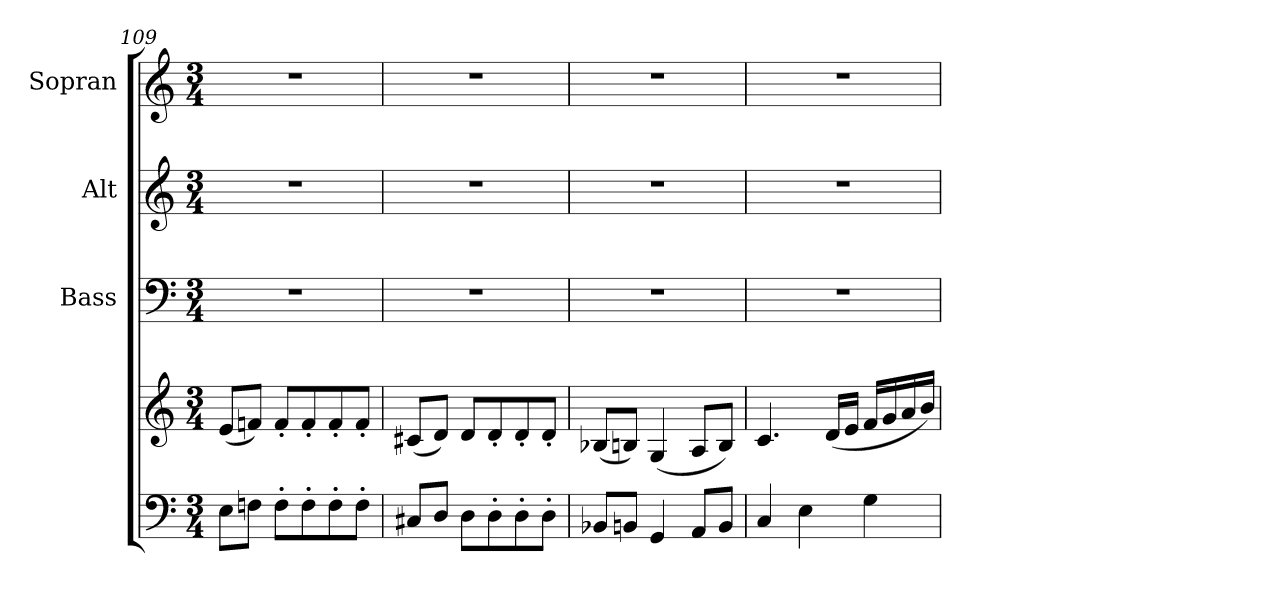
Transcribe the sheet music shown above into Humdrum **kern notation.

**kern	**kern	**kern	**kern	**kern
*part4	*part4	*part3	*part2	*part1
*staff5	*staff4	*staff3	*staff2	*staff1
*	*	*I"Bass	*I"Alt	*I"Sopran
*	*	*I'B.	*I'A.	*I'S.
!!LO:PB:g=z
*clefF4	*clefG2	*clefF4	*clefG2	*clefG2
*k[]	*k[]	*k[]	*k[]	*k[]
*C:	*C:	*C:	*C:	*C:
*M3/4	*M3/4	*M3/4	*M3/4	*M3/4
=109	=109	=109	=109	=109
8E\L	(<8e/L	2.r	2.r	2.r
8Fn\J	8fn/J)	.	.	.
8F'>\L	8f'</L	.	.	.
8F'>\	8f'</	.	.	.
8F'>\	8f'</	.	.	.
8F'>\J	8f'</J	.	.	.
=110	=110	=110	=110	=110
8C#X/L	(<8c#X/L	2.r	2.r	2.r
8D/J	8d/J)	.	.	.
8D\L	8d/L	.	.	.
8D'>\	8d'</	.	.	.
8D'>\	8d'</	.	.	.
8D'>\J	8d'</J	.	.	.
=111	=111	=111	=111	=111
8BB-X/L	(<8B-X/L	2.r	2.r	2.r
8BBn/J	8Bn/J)	.	.	.
4GG/	(<4G/	.	.	.
8AA/L	8A/L	.	.	.
8BB/J	8B/J)	.	.	.
=112	=112	=112	=112	=112
4C/	4.c/	2.r	2.r	2.r
4E\	.	.	.	.
.	(<16d/LL	.	.	.
.	16e/JJ	.	.	.
4G\	16f/LL	.	.	.
.	16g/	.	.	.
.	16a/	.	.	.
.	16b/JJ)	.	.	.
=	=	=	=	=
*-	*-	*-	*-	*-
